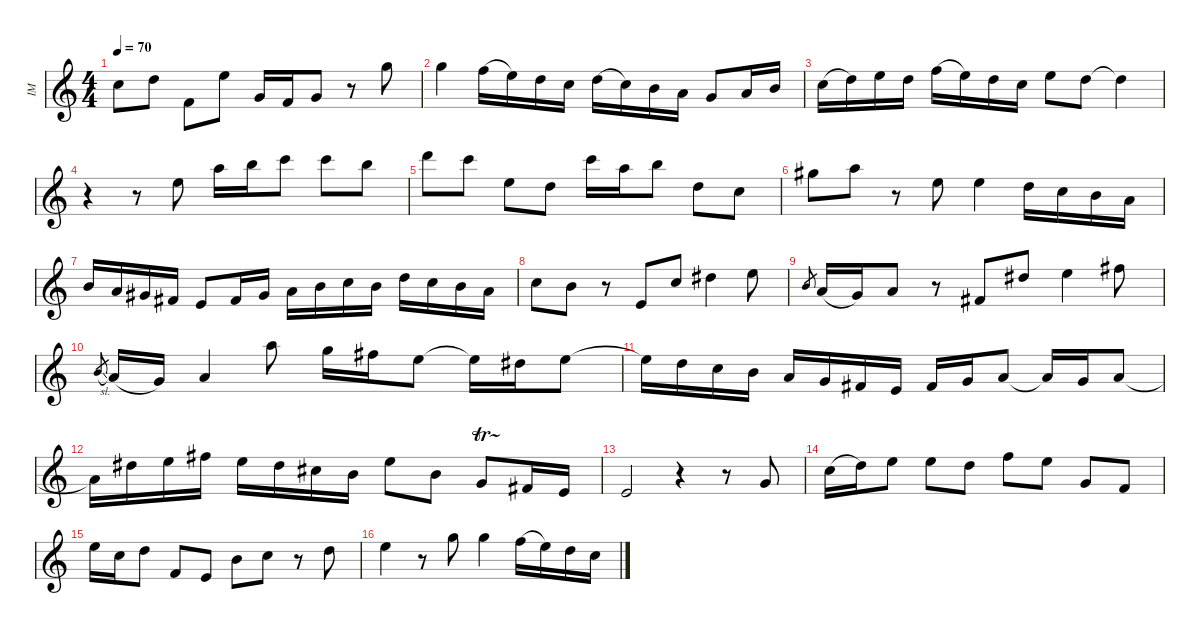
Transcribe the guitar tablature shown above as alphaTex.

\defaultSystemsLayout 4
\hideDynamics
\bracketExtendMode nobrackets
\otherSystemsTrackNameOrientation horizontal
\extendBarLines
\track ("Violin" "IM") {mute instrument violin}
\staff {score}
\tuning (E5 A4 D4 G3)
\ts (4 4)
\scale
0.98393
\tempo 70
\accidentals auto
\clef g2
\ottava regular
\simile none
\ks c
3.2.8{dy mf} 5.2.8 3.3.8 7.2.8 5.3.16 3.3.16 5.3.8 r.8 3.1.8 |
\scale
0.929926 3.1.4 1.1.16{legatoorigin} 7.2.16 5.2.16 3.2.16 5.2.16{legatoorigin} 3.2.16 2.2.16 7.3.16 5.3.8 7.3.16 2.2.16 |
3.2.16{legatoorigin} 5.2.16 7.2.16 5.2.16 8.2.16{legatoorigin} 7.2.16 5.2.16 3.2.16 7.2.8 5.2.8 5.2{t}.4 |
r.4 r.8 7.2.8 5.1.16 7.1.16 8.1.8 8.1.8 7.1.8 |
10.1.8 8.1.8 7.2.8 5.2.8 8.1.16 5.1.16 7.1.8 5.2.8 3.2.8 |
\scale
1.03423 4.1{acc #}.8 5.1.8 r.8 0.1.8 0.1.4 5.2.16 3.2.16 2.2.16 0.2.16 |
\scale
1.25878 2.2.16 7.3.16 6.3{acc #}.16 4.3{acc #}.16 2.3.8 4.3{acc #}.16 6.3{acc #}.16 7.3.16 2.2.16 3.2.16 2.2.16 5.2.16 3.2.16 2.2.16 0.2.16 |
\scale
0.70699 3.2.8 2.2.8 r.8 2.3.8{beam merge} 3.2.8 6.2{acc #}.4 7.2.8 |
\scale
0.870712 9.3.8{gr} 7.3.16{legatoorigin} 5.3.16 7.3.8 r.8 4.3{acc #}.8{beam merge} 6.2{acc #}.8 7.2.4 9.2{acc #}.8 |
\scale
1.08214 9.3{sl}.8{gr} 7.3.16{legatoorigin} 5.3.16 7.3.4 5.1.8 3.1.16 2.1{acc #}.16 7.2.8 7.2{t}.16 6.2{acc #}.16 7.2.8 |
\scale
1.04715 7.2{t}.16 5.2.16 3.2.16 2.2.16 7.3.16 5.3.16 4.3{acc #}.16 2.3.16 4.3{acc #}.16 5.3.16 7.3.8 7.3{t}.16 5.3.16 7.3.8 |
\scale
1.2014 7.3{t}.16 6.2{acc #}.16 7.2.16 9.2{acc #}.16 7.2.16 6.2{acc #}.16 4.2{acc #}.16 2.2.16 0.1.8 2.2.8 5.3{tr (-5 16)}.8 4.3{acc #}.16 2.3.16 |
\scale
0.887548 2.3.2 r.4 r.8 5.3.8 |
\scale
0.911051 3.2.16{legatoorigin} 5.2.16 7.2.8 7.2.8 5.2.8 8.2.8 7.2.8 5.3.8 3.3.8 |
7.2.16 3.2.16 5.2.8 3.3.8 2.3.8 2.2.8 3.2.8 r.8 5.2.8 |
7.2.4 r.8 3.1.8 3.1.4 1.1.16{legatoorigin} 7.2.16 5.2.16 3.2.16
